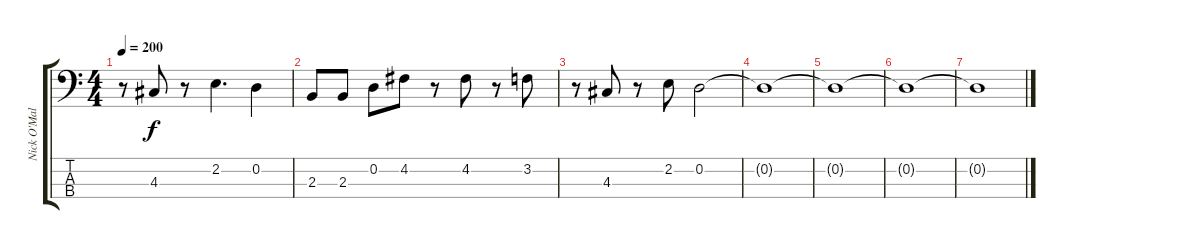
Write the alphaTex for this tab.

\track ("Nick O'Malley (Bass)" "Nick O'Mal") {instrument electricbasspick bank 255}
\staff {score tabs}
\tuning (G2 D2 A1 E1) {hide}
\ts (4 4)
\tempo 200
\clef f4
\ks c
r.8{dy f} 4.3.8 r.8 2.2.4{d} 0.2.4 |
2.3.8 2.3.8 0.2.8 4.2.8 r.8 4.2.8 r.8 3.2.8 |
r.8 4.3.8 r.8 2.2.8 0.2.2 |
0.2{t}.1 |
0.2{t}.1 |
0.2{t}.1 |
0.2{t}.1
